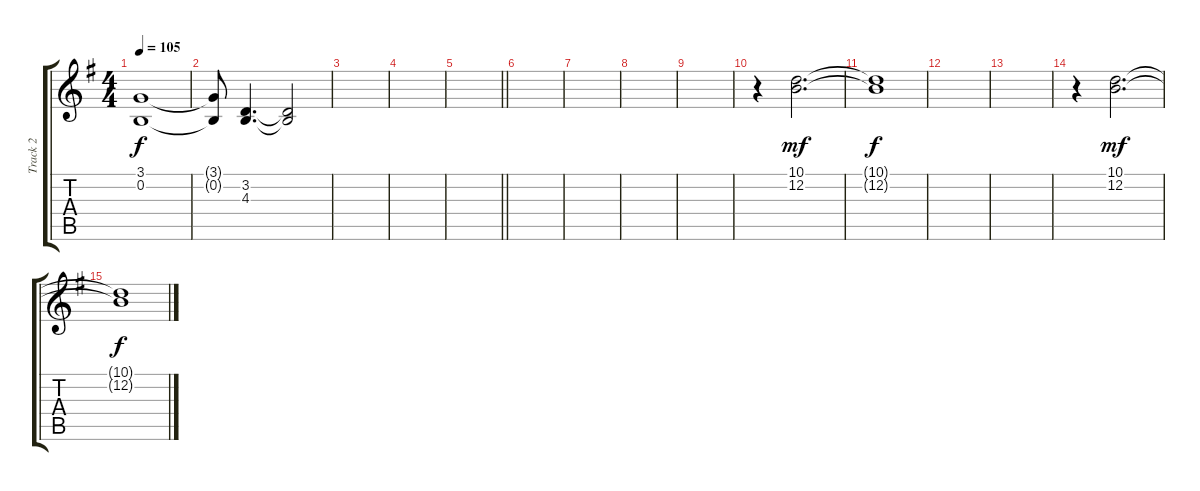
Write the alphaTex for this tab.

\track ("Track 2" "Track 2") {instrument altosax}
\staff {score tabs}
\tuning (E4 B3 G3 D3 A2 E2) {hide}
\ts (4 4)
\tempo 105
\clef g2
\ks g
(3.1 0.2).1{dy f} |
(3.1{t} 0.2{t}).8 (3.2 4.3).4{d} (3.2{t} 4.3{t}).2 |
|
|
\barLineRight lightlight
|
|
|
|
|
r.4 (10.1 12.2).2{d dy mf} |
(10.1{t} 12.2{t}).1{dy f} |
|
|
r.4 (10.1 12.2).2{d dy mf} |
(10.1{t} 12.2{t}).1{dy f}
